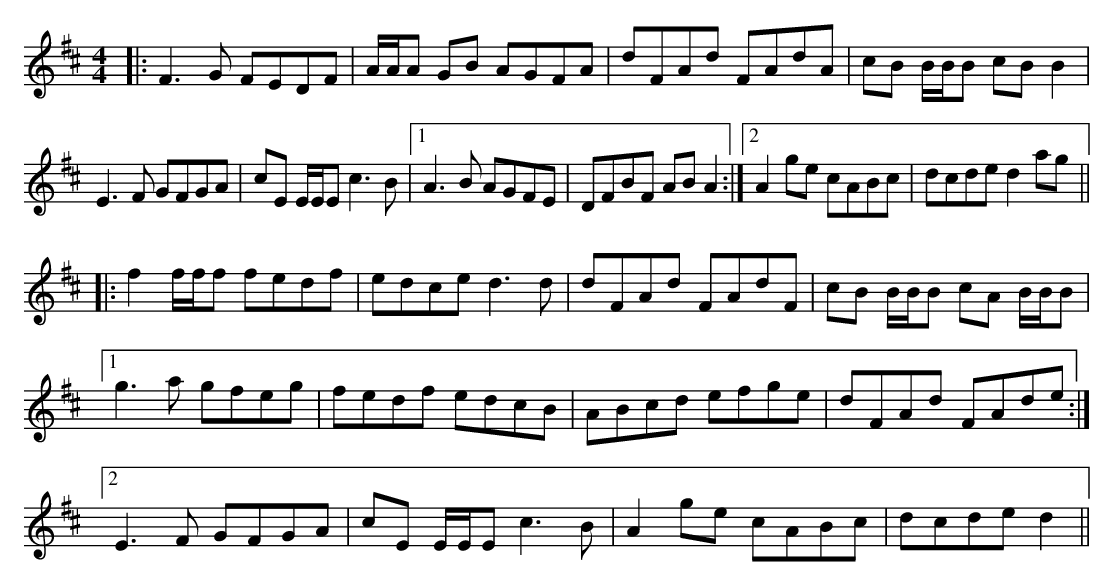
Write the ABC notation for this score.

X:1
M:4/4
K:D
|:F3G FEDF|A/A/A GB AGFA|dFAd FAdA|cB B/B/B cB B2|
E3F GFGA|cE E/E/E c3B|1 A3B AGFE|DFBF ABA2:|2 A2 ge cABc|dcde d2 ag||
|:f2 f/f/f fedf|edce d3 d|dFAd FAdF|cB B/B/B cA B/B/B|
[1 g3a gfeg|fedf edcB|ABcd efge|dFAd FAde:|
[2 E3F GFGA|cE E/E/E c3B|A2 ge cABc|dcde d2||
